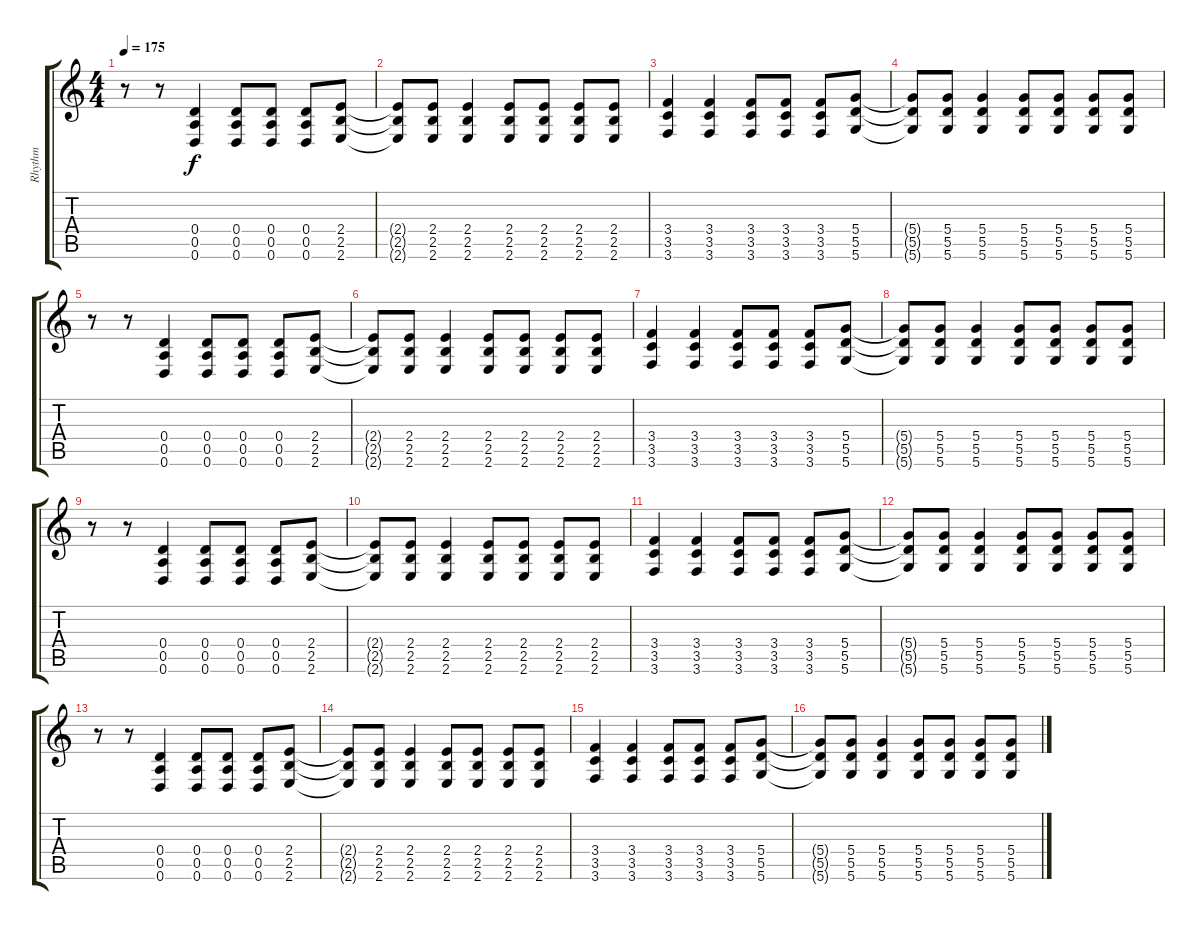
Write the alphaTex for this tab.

\track ("Rhythm" "Rhythm") {instrument distortionguitar}
\staff {score tabs}
\tuning (E4 B3 G3 D3 A2 D2) {hide}
\ts (4 4)
\tempo 175
\clef g2
\ks c
r.8{dy f} r.8 (0.4 0.5 0.6).4 (0.4 0.5 0.6).8 (0.4 0.5 0.6).8 (0.4 0.5 0.6).8 (2.4 2.5 2.6).8 |
(2.4{t} 2.5{t} 2.6{t}).8 (2.4 2.5 2.6).8 (2.4 2.5 2.6).4 (2.4 2.5 2.6).8 (2.4 2.5 2.6).8 (2.4 2.5 2.6).8 (2.4 2.5 2.6).8 |
(3.4 3.5 3.6).4 (3.4 3.5 3.6).4 (3.4 3.5 3.6).8 (3.4 3.5 3.6).8 (3.4 3.5 3.6).8 (5.4 5.5 5.6).8 |
(5.4{t} 5.5{t} 5.6{t}).8 (5.4 5.5 5.6).8 (5.4 5.5 5.6).4 (5.4 5.5 5.6).8 (5.4 5.5 5.6).8 (5.4 5.5 5.6).8 (5.4 5.5 5.6).8 |
r.8 r.8 (0.4 0.5 0.6).4 (0.4 0.5 0.6).8 (0.4 0.5 0.6).8 (0.4 0.5 0.6).8 (2.4 2.5 2.6).8 |
(2.4{t} 2.5{t} 2.6{t}).8 (2.4 2.5 2.6).8 (2.4 2.5 2.6).4 (2.4 2.5 2.6).8 (2.4 2.5 2.6).8 (2.4 2.5 2.6).8 (2.4 2.5 2.6).8 |
(3.4 3.5 3.6).4 (3.4 3.5 3.6).4 (3.4 3.5 3.6).8 (3.4 3.5 3.6).8 (3.4 3.5 3.6).8 (5.4 5.5 5.6).8 |
(5.4{t} 5.5{t} 5.6{t}).8 (5.4 5.5 5.6).8 (5.4 5.5 5.6).4 (5.4 5.5 5.6).8 (5.4 5.5 5.6).8 (5.4 5.5 5.6).8 (5.4 5.5 5.6).8 |
r.8 r.8 (0.4 0.5 0.6).4 (0.4 0.5 0.6).8 (0.4 0.5 0.6).8 (0.4 0.5 0.6).8 (2.4 2.5 2.6).8 |
(2.4{t} 2.5{t} 2.6{t}).8 (2.4 2.5 2.6).8 (2.4 2.5 2.6).4 (2.4 2.5 2.6).8 (2.4 2.5 2.6).8 (2.4 2.5 2.6).8 (2.4 2.5 2.6).8 |
(3.4 3.5 3.6).4 (3.4 3.5 3.6).4 (3.4 3.5 3.6).8 (3.4 3.5 3.6).8 (3.4 3.5 3.6).8 (5.4 5.5 5.6).8 |
(5.4{t} 5.5{t} 5.6{t}).8 (5.4 5.5 5.6).8 (5.4 5.5 5.6).4 (5.4 5.5 5.6).8 (5.4 5.5 5.6).8 (5.4 5.5 5.6).8 (5.4 5.5 5.6).8 |
r.8 r.8 (0.4 0.5 0.6).4 (0.4 0.5 0.6).8 (0.4 0.5 0.6).8 (0.4 0.5 0.6).8 (2.4 2.5 2.6).8 |
(2.4{t} 2.5{t} 2.6{t}).8 (2.4 2.5 2.6).8 (2.4 2.5 2.6).4 (2.4 2.5 2.6).8 (2.4 2.5 2.6).8 (2.4 2.5 2.6).8 (2.4 2.5 2.6).8 |
(3.4 3.5 3.6).4 (3.4 3.5 3.6).4 (3.4 3.5 3.6).8 (3.4 3.5 3.6).8 (3.4 3.5 3.6).8 (5.4 5.5 5.6).8 |
(5.4{t} 5.5{t} 5.6{t}).8 (5.4 5.5 5.6).8 (5.4 5.5 5.6).4 (5.4 5.5 5.6).8 (5.4 5.5 5.6).8 (5.4 5.5 5.6).8 (5.4 5.5 5.6).8
